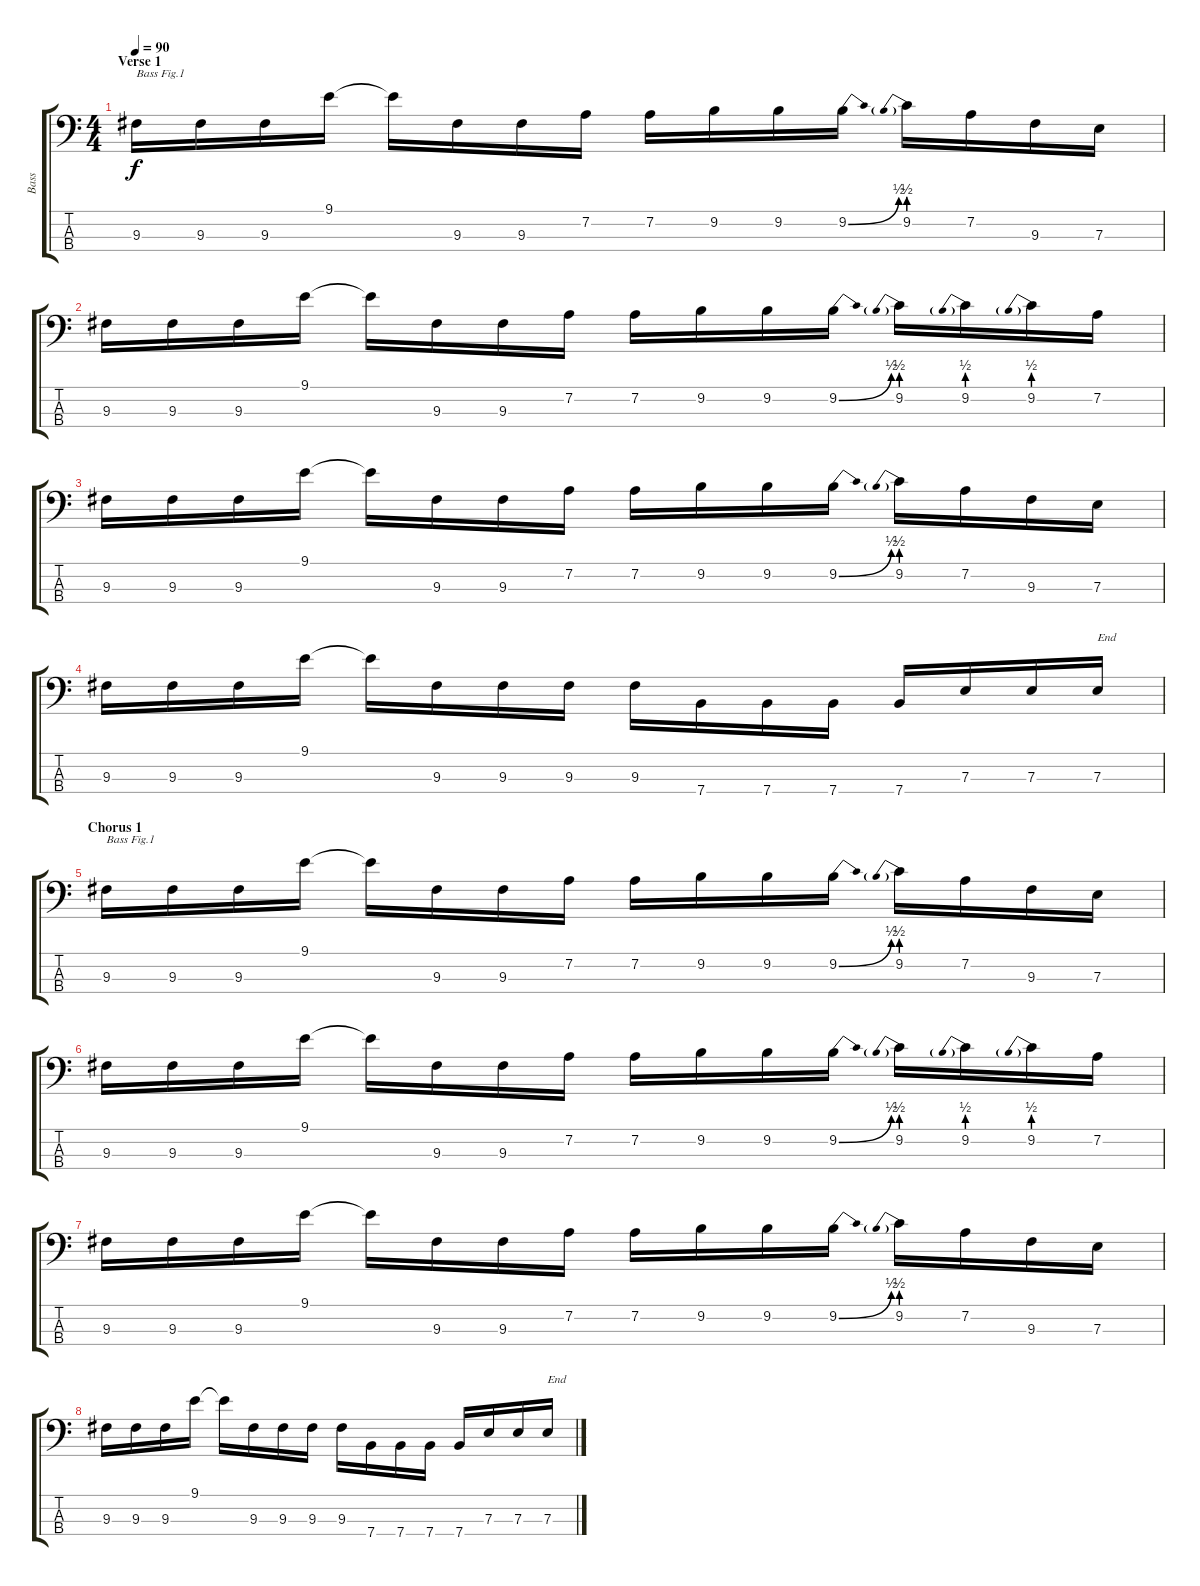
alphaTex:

\track ("Bass" "Bass") {instrument electricbassfinger}
\staff {score tabs}
\tuning (G2 D2 A1 E1) {hide}
\ts (4 4)
\section ("" "Verse 1")
\tempo 90
\clef f4
\ks c
9.3.16{txt "Bass Fig.1" dy f} 9.3.16 9.3.16 9.1.16 9.1{t}.16 9.3.16 9.3.16 7.2.16 7.2.16 9.2.16 9.2.16 9.2{be (bend 0 0 60 2)}.16 9.2{be (prebend 0 2 60 2)}.16 7.2.16 9.3.16 7.3.16 |
9.3.16 9.3.16 9.3.16 9.1.16 9.1{t}.16 9.3.16 9.3.16 7.2.16 7.2.16 9.2.16 9.2.16 9.2{be (bend 0 0 60 2)}.16 9.2{be (prebend 0 2 60 2)}.16 9.2{be (prebend 0 2 60 2)}.16 9.2{be (prebend 0 2 60 2)}.16 7.2.16 |
9.3.16 9.3.16 9.3.16 9.1.16 9.1{t}.16 9.3.16 9.3.16 7.2.16 7.2.16 9.2.16 9.2.16 9.2{be (bend 0 0 60 2)}.16 9.2{be (prebend 0 2 60 2)}.16 7.2.16 9.3.16 7.3.16 |
9.3.16 9.3.16 9.3.16 9.1.16 9.1{t}.16 9.3.16 9.3.16 9.3.16 9.3.16 7.4.16 7.4.16 7.4.16 7.4.16 7.3.16 7.3.16 7.3.16{txt "End"} |
\section ("" "Chorus 1")
9.3.16{txt "Bass Fig.1"} 9.3.16 9.3.16 9.1.16 9.1{t}.16 9.3.16 9.3.16 7.2.16 7.2.16 9.2.16 9.2.16 9.2{be (bend 0 0 60 2)}.16 9.2{be (prebend 0 2 60 2)}.16 7.2.16 9.3.16 7.3.16 |
9.3.16 9.3.16 9.3.16 9.1.16 9.1{t}.16 9.3.16 9.3.16 7.2.16 7.2.16 9.2.16 9.2.16 9.2{be (bend 0 0 60 2)}.16 9.2{be (prebend 0 2 60 2)}.16 9.2{be (prebend 0 2 60 2)}.16 9.2{be (prebend 0 2 60 2)}.16 7.2.16 |
9.3.16 9.3.16 9.3.16 9.1.16 9.1{t}.16 9.3.16 9.3.16 7.2.16 7.2.16 9.2.16 9.2.16 9.2{be (bend 0 0 60 2)}.16 9.2{be (prebend 0 2 60 2)}.16 7.2.16 9.3.16 7.3.16 |
9.3.16 9.3.16 9.3.16 9.1.16 9.1{t}.16 9.3.16 9.3.16 9.3.16 9.3.16 7.4.16 7.4.16 7.4.16 7.4.16 7.3.16 7.3.16 7.3.16{txt "End"}
